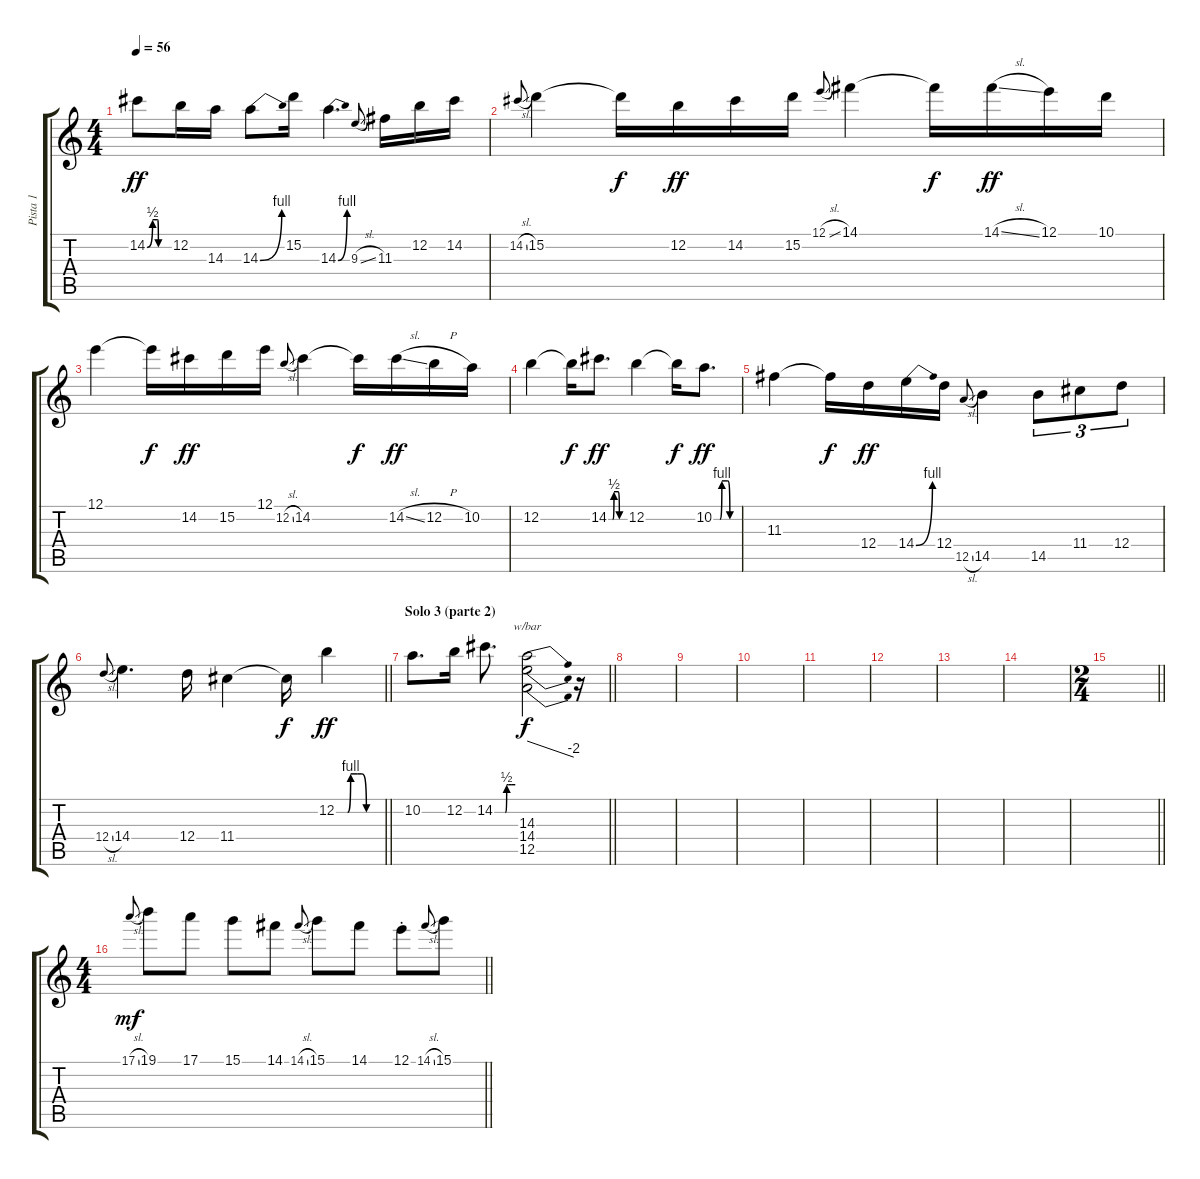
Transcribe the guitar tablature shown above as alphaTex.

\track ("Pista 1" "Pista 1") {instrument electricguitarjazz}
\staff {score tabs}
\tuning (E4 B3 G3 D3 A2 E2) {hide}
\ts (4 4)
\tempo 56
\clef g2
\ks c
14.2{be (custom 0 0 15 2 29 2 31 0 60 0)}.8{dy ff} 12.2.16 14.3.16 14.3{be (bend 0 0 60 4)}.8 15.2.16 14.3{be (bend 0 0 60 4)}.4{d} 9.3{sl}.8{gr onbeat} 11.3.16 12.2.16 14.2.16 |
14.2{sl}.8{gr onbeat} 15.2.4 15.2{t}.16{dy f} 12.2.16{dy ff} 14.2.16 15.2.16 12.1{sl}.8{gr onbeat} 14.1.4 14.1{t}.16{dy f} 14.1{sl}.16{dy ff} 12.1.16 10.1.16 |
12.1.4 12.1{t}.16{dy f} 14.2.16{dy ff} 15.2.16 12.1.16 12.2{sl}.8{gr onbeat} 14.2.4 14.2{t}.16{dy f} 14.2{sl}.16{dy ff} 12.2{h}.16 10.2.16 |
12.2.4 12.2{t}.16{dy f} 14.2{be (custom 0 0 15 0 20 2 35 2 40 0 60 0)}.8{d dy ff} 12.2.4 12.2{t}.16{dy f} 10.2{be (custom 0 0 15 0 20 4 35 4 40 0 60 0)}.8{d dy ff} |
11.3.4 11.3{t}.16{dy f} 12.4.16{dy ff} 14.4{be (bend 0 0 60 4)}.16 12.4.16 12.5{sl}.8{gr onbeat} 14.5.4 14.5.8{tu (3 2)} 11.4.8{tu (3 2)} 12.4.8{tu (3 2)} |
\barLineRight lightlight
12.4{sl}.8{gr onbeat} 14.4.4{d} 12.4.16 11.4.4 11.4{t}.16{dy f} 12.2{be (custom 0 0 10 0 15 0 19 4 28 4 34 4 40 0 60 0)}.4{dy ff} |
\section ("" "Solo 3 (parte 2)")
\barLineRight lightlight
10.2.8{d} 12.2.16 14.2{be (custom 0 0 24 0 31 0 35 2 40 2 50 2 60 2)}.8{d} (14.3 14.4 12.5).2{tbe (dive default 0 0 60 -8) dy f} r.16 |
|
|
|
|
|
|
|
\ts (2 4)
\barLineRight lightlight
|
\ts (4 4)
\barLineRight lightlight
17.1{sl}.8{gr onbeat dy mf} 19.1.8 17.1.8 15.1.8 14.1.8 14.1{sl}.8{gr onbeat} 15.1.8 14.1.8 12.1{st}.8 14.1{sl}.8{gr onbeat} 15.1.8
